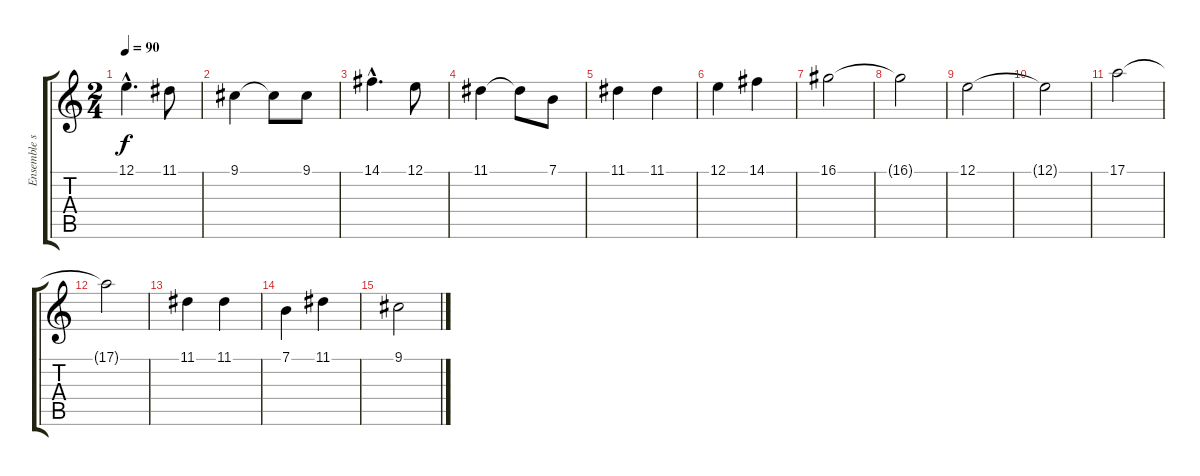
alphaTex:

\track ("Ensemble string" "Ensemble s") {instrument stringensemble1}
\staff {score tabs}
\tuning (E4 B3 G3 D3 A2 E2) {hide}
\ts (2 4)
\tempo 90
\clef g2
\ks c
12.1{hac}.4{d dy f} 11.1.8 |
9.1.4 9.1{t}.8 9.1.8 |
14.1{hac}.4{d} 12.1.8 |
11.1.4 11.1{t}.8 7.1.8 |
11.1.4 11.1.4 |
12.1.4 14.1.4 |
16.1.2 |
16.1{t}.2 |
12.1.2 |
12.1{t}.2 |
17.1.2 |
17.1{t}.2 |
11.1.4 11.1.4 |
7.1.4 11.1.4 |
9.1.2
